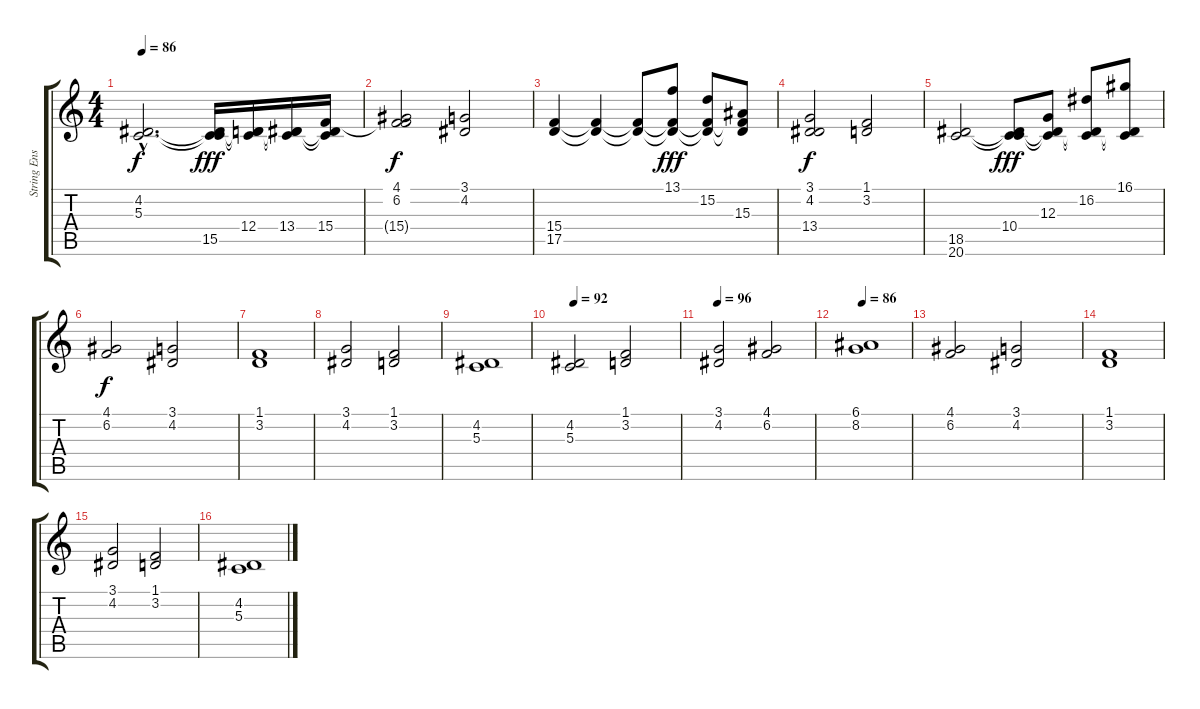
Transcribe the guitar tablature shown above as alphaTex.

\track ("String Ensemble" "String Ens") {instrument stringensemble1}
\staff {score tabs}
\tuning (E4 B3 G3 D3 A2 E2) {hide}
\ts (4 4)
\tempo 86
\clef g2
\ks c
(4.2{hac} 5.3{hac}).2{d dy f} (4.2{t} 5.3{t} 15.5).16{dy fff} (4.2{t} 5.3{t} 12.4).16 (4.2{t} 5.3{t} 13.4).16 (4.2{t} 5.3{t} 15.4).16 |
(4.1 6.2 15.4{t}).2{dy f} (3.1 4.2).2 |
(15.4 17.5).4 (15.4{t} 17.5{t}).4 (15.4{t} 17.5{t}).8 (13.1 15.4{t} 17.5{t}).8{dy fff} (15.2 15.4{t} 17.5{t}).8 (15.3 15.4{t} 17.5{t}).8 |
(3.1 4.2 13.4).2{dy f} (1.1 3.2).2 |
(18.5 20.6).2 (10.4 18.5{t} 20.6{t}).8{dy fff} (12.3 18.5{t} 20.6{t}).8 (16.2 18.5{t} 20.6{t}).8 (16.1 18.5{t} 20.6{t}).8 |
(4.1 6.2).2{dy f} (3.1 4.2).2 |
(1.1 3.2).1 |
(3.1 4.2).2 (1.1 3.2).2 |
(4.2 5.3).1 |
\tempo 92
(4.2 5.3).2{volume 12} (1.1 3.2).2 |
\tempo 96
(3.1 4.2).2{volume 16} (4.1 6.2).2 |
\tempo 86
(6.1 8.2).1{volume 10} |
(4.1 6.2).2 (3.1 4.2).2 |
(1.1 3.2).1 |
(3.1 4.2).2 (1.1 3.2).2 |
(4.2 5.3).1
